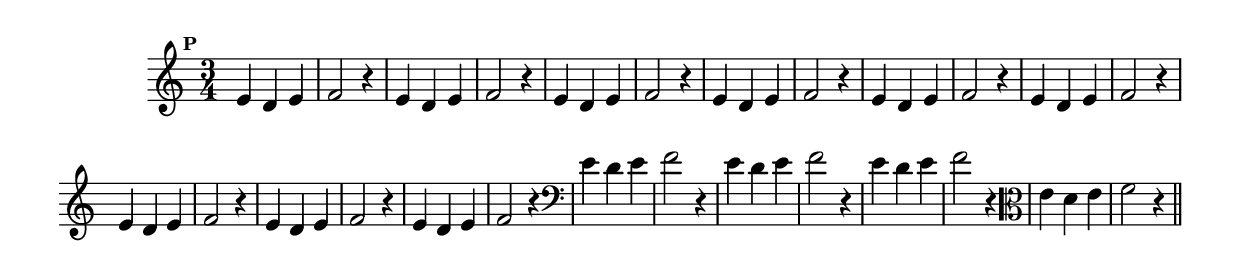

\version "2.16.0"

%\header { texidoc="Perguntas e Respostas"}

\relative c' {

  \override Staff.TimeSignature #'style = #'()
  \time 3/4 
  \override Score.BarNumber #'transparent = ##t
                                %\override Score.RehearsalMark #'font-family = #'roman
  \override Score.RehearsalMark #'font-size = #-2
  \override Score.BarNumber #'transparent = ##t
  \set Score.markFormatter = #format-mark-numbers

  \mark 15

                                % CLARINETE

  \tag #'cl {
    e4 d e | f2 r4 
  }

                                % FLAUTA

  \tag #'fl {
    e4 d e | f2 r4 
  }

                                % OBOÉ

  \tag #'ob {
    e4 d e | f2 r4 
  }

                                % SAX ALTO

  \tag #'saxa {
    e4 d e | f2 r4 
  }

                                % SAX TENOR

  \tag #'saxt {
    e4 d e | f2 r4 
  }

                                % SAX GENES

  \tag #'saxg {
    e4 d e | f2 r4 
  }

                                % TROMPETE

  \tag #'tpt {
    e4 d e | f2 r4 
  }

                                % TROMPA

  \tag #'tpa {
    e4 d e | f2 r4 
  }

                                % TROMPA OP

  \tag #'tpaop {
    e4 d e | f2 r4 
  }

                                % TROMBONE

  \tag #'tbn {
    \clef bass
    e4 d e | f2 r4 
  }

                                % TUBA MIB

  \tag #'tbamib {
    \clef bass
    e4 d e | f2 r4 
  }

                                % TUBA SIB

  \tag #'tbasib {
    \clef bass
    e4 d e | f2 r4 
  }

                                % VIOLA

  \tag #'vla {
    \clef alto
    e4 d e | f2 r4 
  }

                                % FINAL

  \bar "||"

}
